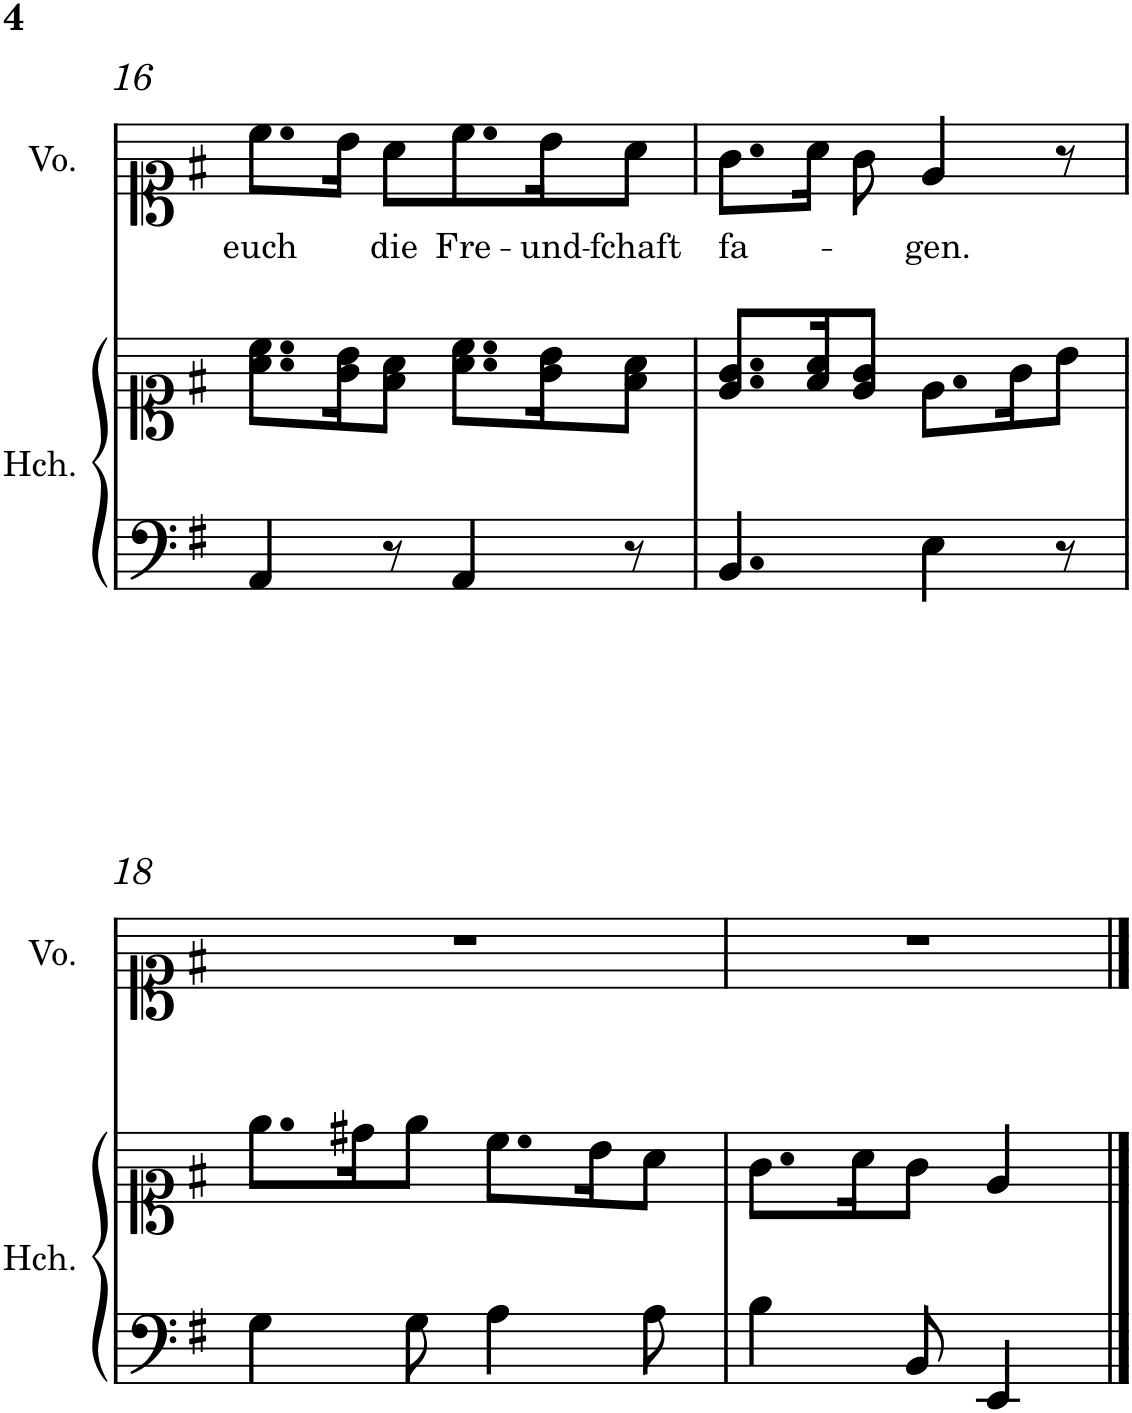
**kern	**kern	**kern	**text
*part2	*part2	*part1	*part1
*staff3	*staff2	*staff1	*staff1
*I"Harpsichord	*	*I"Voice	*
*I'Hch.	*	*I'Vo.	*
!!LO:PB:g=z
*clefF4	*clefC1	*clefC1	*
*k[f#]	*k[f#]	*k[f#]	*
*M6/8	*M6/8	*M6/8	*
=16	=16	=16	=16
!	!	!	!LO:LY:b
4AA/	8.a\ 8.cc\L	8.cc\L	euch
.	16g\ 16b\K	16b\Jk	.
!	!	!	!LO:LY:b
8r	8f#\ 8a\J	8a\L	die
!	!	!	!LO:LY:b
4AA/	8.a\ 8.cc\L	8.cc\	Fre-
!	!	!	!LO:LY:b
.	16g\ 16b\K	16b\K	-und-
!	!	!	!LO:LY:b
8r	8f#\ 8a\J	8a\J	-fchaft
=17	=17	=17	=17
!	!	!	!LO:LY:b
4.BB/	8.e/ 8.g/L	8.g\L	fa-
.	16f#/ 16a/K	16a\Jk	.
.	8e/ 8g/J	8g\	.
!	!	!	!LO:LY:b
4E\	8.e\L	4e/	-gen.
.	16g\K	.	.
8r	8b\J	8r	.
!!LO:LB:g=z
=18	=18	=18	=18
4G\	8.ee\L	2.r	.
.	16dd#X\K	.	.
8G\	8ee\J	.	.
4A\	8.cc\L	.	.
.	16b\K	.	.
8A\	8a\J	.	.
=19	=19	=19	=19
4B\	8.g\L	2.r	.
.	16a\K	.	.
8BB/	8g\J	.	.
4EE/	4e/	.	.
8ryy	8ryy	.	.
==	==	==	==
*-	*-	*-	*-
